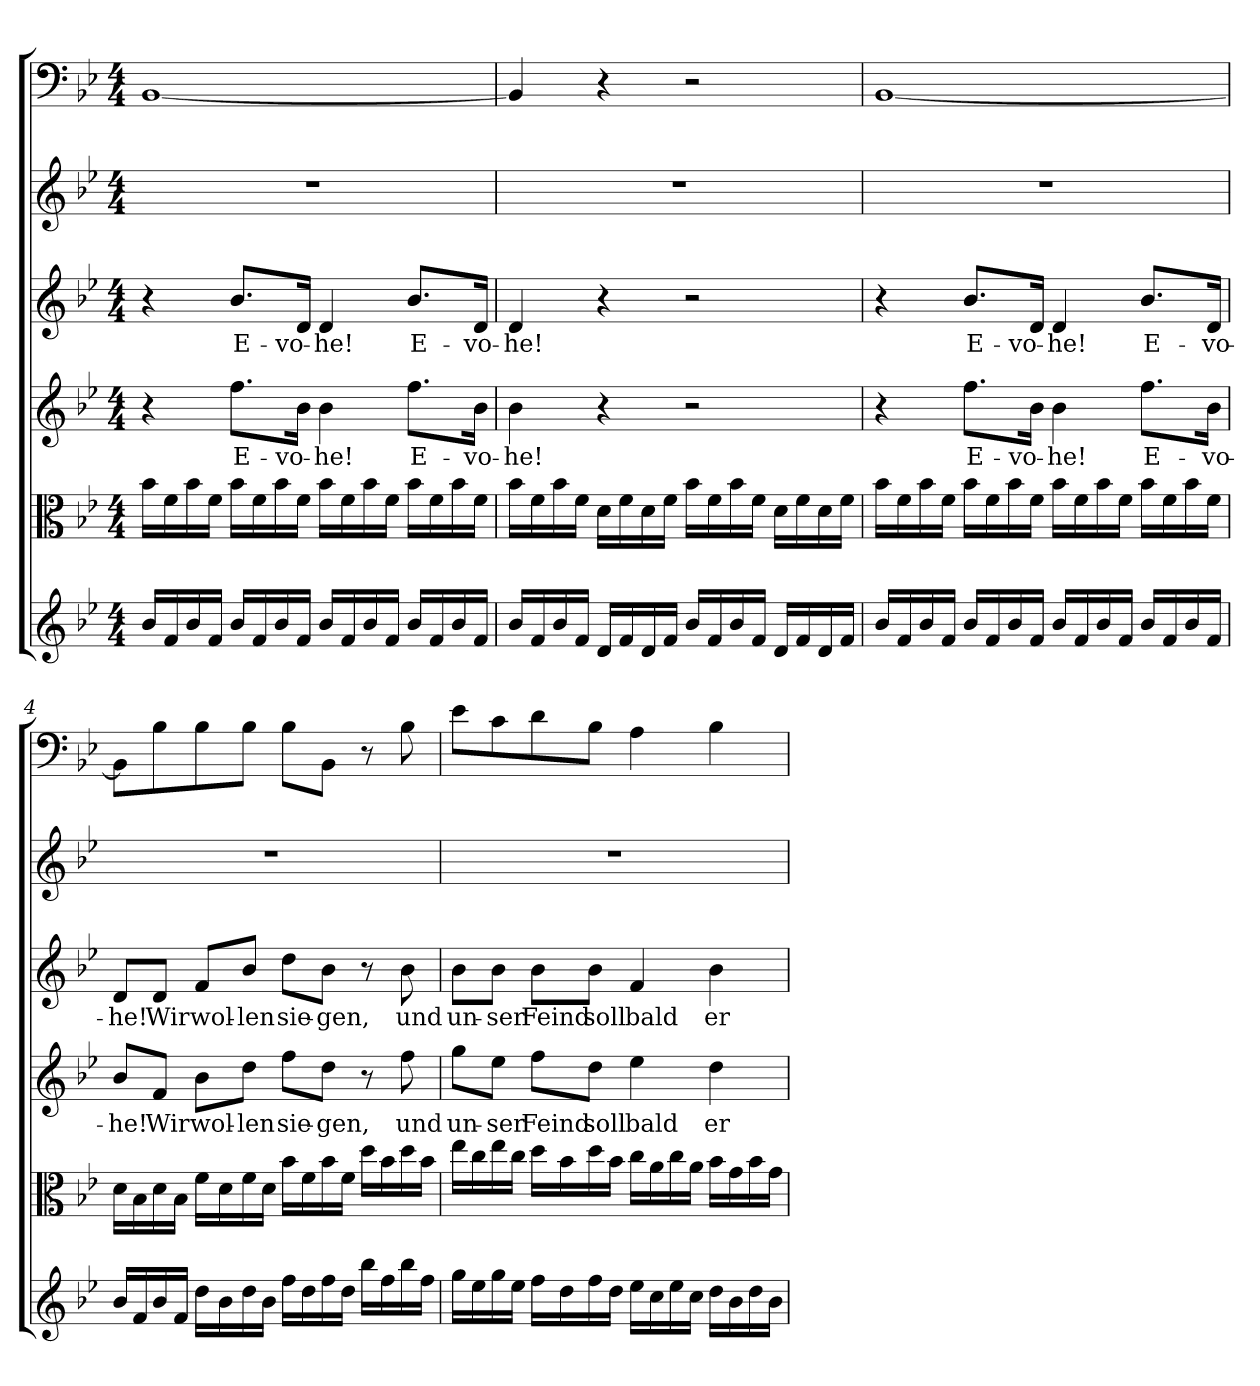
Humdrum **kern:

**kern	**kern	**kern	**text	**kern	**text	**kern	**kern
*part6	*part5	*part4	*part4	*part3	*part3	*part2	*part1
*staff6	*staff5	*staff4	*staff4	*staff3	*staff3	*staff2	*staff1
*clefG2	*clefC3	*clefG2	*	*clefG2	*	*clefG2	*clefF4
*k[b-e-]	*k[b-e-]	*k[b-e-]	*	*k[b-e-]	*	*k[b-e-]	*k[b-e-]
*B-:	*B-:	*B-:	*	*B-:	*	*B-:	*B-:
*M4/4	*M4/4	*M4/4	*	*M4/4	*	*M4/4	*M4/4
=1	=1	=1	=1	=1	=1	=1	=1
16b-/LL	16b-\LL	4r	.	4r	.	1r	[1BB-/
16f/	16f\	.	.	.	.	.	.
16b-/	16b-\	.	.	.	.	.	.
16f/JJ	16f\JJ	.	.	.	.	.	.
16b-/LL	16b-\LL	8.ff\L	E-	8.b-/L	E-	.	.
16f/	16f\	.	.	.	.	.	.
16b-/	16b-\	.	.	.	.	.	.
16f/JJ	16f\JJ	16b-\Jk	-vo-	16d/Jk	-vo-	.	.
16b-/LL	16b-\LL	4b-\	-he!	4d/	-he!	.	.
16f/	16f\	.	.	.	.	.	.
16b-/	16b-\	.	.	.	.	.	.
16f/JJ	16f\JJ	.	.	.	.	.	.
16b-/LL	16b-\LL	8.ff\L	E-	8.b-/L	E-	.	.
16f/	16f\	.	.	.	.	.	.
16b-/	16b-\	.	.	.	.	.	.
16f/JJ	16f\JJ	16b-\Jk	-vo-	16d/Jk	-vo-	.	.
=2	=2	=2	=2	=2	=2	=2	=2
16b-/LL	16b-\LL	4b-\	-he!	4d/	-he!	1r	4BB-/]
16f/	16f\	.	.	.	.	.	.
16b-/	16b-\	.	.	.	.	.	.
16f/JJ	16f\JJ	.	.	.	.	.	.
16d/LL	16d\LL	4r	.	4r	.	.	4r
16f/	16f\	.	.	.	.	.	.
16d/	16d\	.	.	.	.	.	.
16f/JJ	16f\JJ	.	.	.	.	.	.
16b-/LL	16b-\LL	2r	.	2r	.	.	2r
16f/	16f\	.	.	.	.	.	.
16b-/	16b-\	.	.	.	.	.	.
16f/JJ	16f\JJ	.	.	.	.	.	.
16d/LL	16d\LL	.	.	.	.	.	.
16f/	16f\	.	.	.	.	.	.
16d/	16d\	.	.	.	.	.	.
16f/JJ	16f\JJ	.	.	.	.	.	.
=3	=3	=3	=3	=3	=3	=3	=3
16b-/LL	16b-\LL	4r	.	4r	.	1r	[1BB-/
16f/	16f\	.	.	.	.	.	.
16b-/	16b-\	.	.	.	.	.	.
16f/JJ	16f\JJ	.	.	.	.	.	.
16b-/LL	16b-\LL	8.ff\L	E-	8.b-/L	E-	.	.
16f/	16f\	.	.	.	.	.	.
16b-/	16b-\	.	.	.	.	.	.
16f/JJ	16f\JJ	16b-\Jk	-vo-	16d/Jk	-vo-	.	.
16b-/LL	16b-\LL	4b-\	-he!	4d/	-he!	.	.
16f/	16f\	.	.	.	.	.	.
16b-/	16b-\	.	.	.	.	.	.
16f/JJ	16f\JJ	.	.	.	.	.	.
16b-/LL	16b-\LL	8.ff\L	E-	8.b-/L	E-	.	.
16f/	16f\	.	.	.	.	.	.
16b-/	16b-\	.	.	.	.	.	.
16f/JJ	16f\JJ	16b-\Jk	-vo-	16d/Jk	-vo-	.	.
=4	=4	=4	=4	=4	=4	=4	=4
16b-/LL	16d\LL	8b-/L	-he!	8d/L	-he!	1r	8BB-\L]
16f/	16B-\	.	.	.	.	.	.
16b-/	16d\	8f/J	Wir	8d/J	Wir	.	8B-\
16f/JJ	16B-\JJ	.	.	.	.	.	.
16dd\LL	16f\LL	8b-\L	wol-	8f/L	wol-	.	8B-\
16b-\	16d\	.	.	.	.	.	.
16dd\	16f\	8dd\J	-len	8b-/J	-len	.	8B-\J
16b-\JJ	16d\JJ	.	.	.	.	.	.
16ff\LL	16b-\LL	8ff\L	sie-	8dd\L	sie-	.	8B-\L
16dd\	16f\	.	.	.	.	.	.
16ff\	16b-\	8dd\J	-gen,	8b-\J	-gen,	.	8BB-\J
16dd\JJ	16f\JJ	.	.	.	.	.	.
16bb-\LL	16dd\LL	8r	.	8r	.	.	8r
16ff\	16b-\	.	.	.	.	.	.
16bb-\	16dd\	8ff\	und	8b-\	und	.	8B-\
16ff\JJ	16b-\JJ	.	.	.	.	.	.
=5	=5	=5	=5	=5	=5	=5	=5
16gg\LL	16ee-\LL	8gg\L	un-	8b-\L	un-	1r	8e-\L
16ee-\	16cc\	.	.	.	.	.	.
16gg\	16ee-\	8ee-\J	-ser	8b-\J	-ser	.	8c\
16ee-\JJ	16cc\JJ	.	.	.	.	.	.
16ff\LL	16dd\LL	8ff\L	Feind	8b-\L	Feind	.	8d\
16dd\	16b-\	.	.	.	.	.	.
16ff\	16dd\	8dd\J	soll	8b-\J	soll	.	8B-\J
16dd\JJ	16b-\JJ	.	.	.	.	.	.
16ee-\LL	16cc\LL	4ee-\	bald	4f/	bald	.	4A\
16cc\	16a\	.	.	.	.	.	.
16ee-\	16cc\	.	.	.	.	.	.
16cc\JJ	16a\JJ	.	.	.	.	.	.
16dd\LL	16b-\LL	4dd\	er-	4b-\	er-	.	4B-\
16b-\	16g\	.	.	.	.	.	.
16dd\	16b-\	.	.	.	.	.	.
16b-\JJ	16g\JJ	.	.	.	.	.	.
=	=	=	=	=	=	=	=
*-	*-	*-	*-	*-	*-	*-	*-
